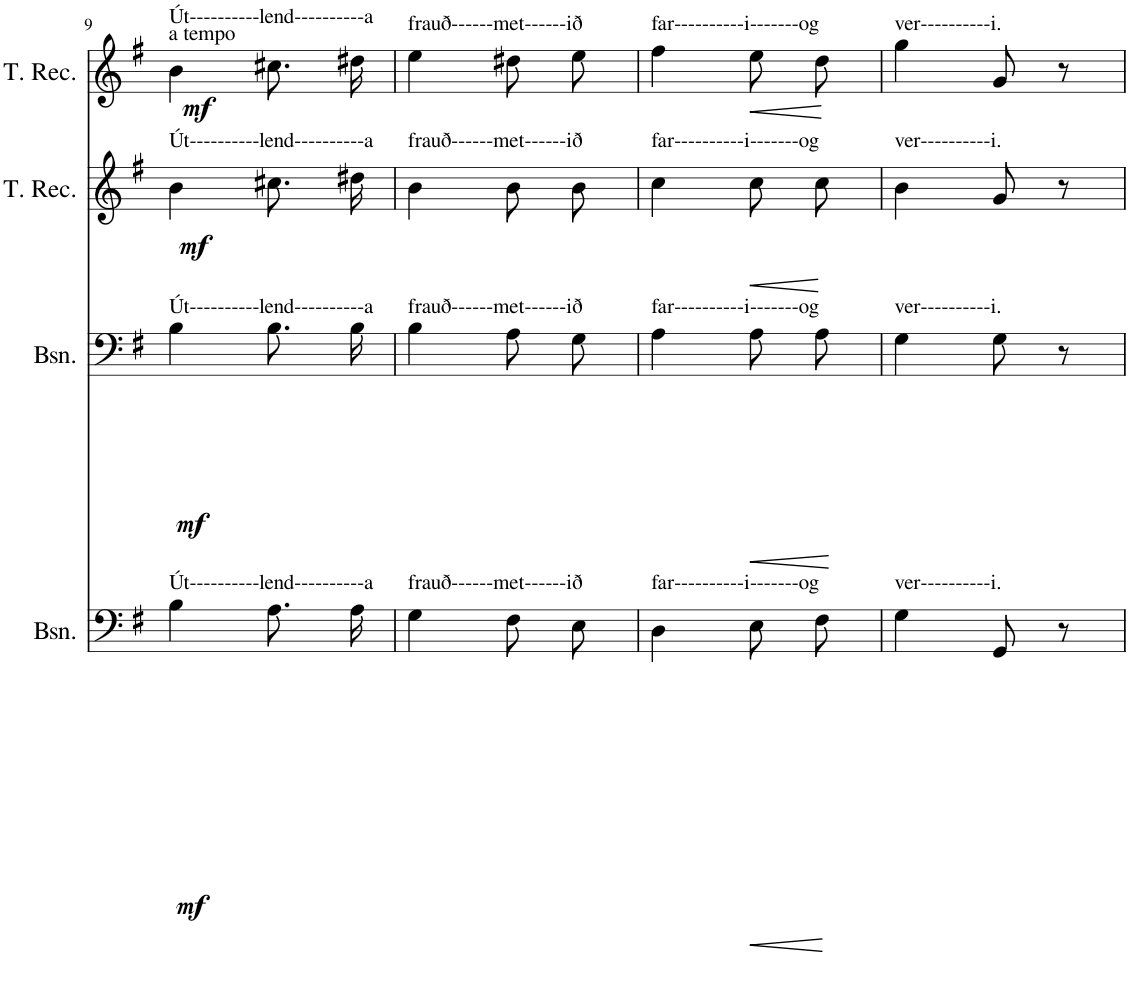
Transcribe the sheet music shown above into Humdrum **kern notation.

**kern	**dynam	**kern	**dynam	**kern	**dynam	**kern	**dynam
*part4	*part4	*part3	*part3	*part2	*part2	*part1	*part1
*staff4	*staff4	*staff3	*staff3	*staff2	*staff2	*staff1	*staff1
*I"Bassoon	*	*I"Bassoon	*	*I"Tenor Recorder	*	*I"Tenor Recorder	*
*I'Bsn.	*	*I'Bsn.	*	*I'T. Rec.	*	*I'T. Rec.	*
!!LO:PB:g=z
*clefF4	*	*clefF4	*	*clefG2	*	*clefG2	*
*k[f#]	*	*k[f#]	*	*k[f#]	*	*k[f#]	*
*M2/4	*	*M2/4	*	*M2/4	*	*M2/4	*
=9	=9	=9	=9	=9	=9	=9	=9
!	!	!	!	!	!	!LO:TX:a:t=a tempo	!
!	!	!	!	!	!	!LO:TX:a:t=Út----------lend----------a	!
!	!	!	!	!LO:TX:a:t=Út----------lend----------a	!	!	!
!	!	!LO:TX:a:t=Út----------lend----------a	!	!	!	!	!
!LO:TX:a:t=Út----------lend----------a	!	!	!	!	!	!	!
!	!LO:DY:b	!	!LO:DY:b	!	!LO:DY:b	!	!LO:DY:b
4B\	mf	4B\	mf	4b\	mf	4b\	mf
8.A\L	.	8.B\L	.	8.cc#X\L	.	8.cc#X\L	.
16A\Jk	.	16B\Jk	.	16dd#X\Jk	.	16dd#X\Jk	.
=10	=10	=10	=10	=10	=10	=10	=10
!	!	!	!	!	!	!LO:TX:a:t=frauð------met------ið	!
!	!	!	!	!LO:TX:a:t=frauð------met------ið	!	!	!
!	!	!LO:TX:a:t=frauð------met------ið	!	!	!	!	!
!LO:TX:a:t=frauð------met------ið	!	!	!	!	!	!	!
4G\	.	4B\	.	4b\	.	4ee\	.
8F#\L	.	8A\L	.	8b\L	.	8dd#X\L	.
8E\J	.	8G\J	.	8b\J	.	8ee\J	.
=11	=11	=11	=11	=11	=11	=11	=11
!	!	!	!	!	!	!LO:TX:a:t=far----------i-------og	!
!	!	!	!	!LO:TX:a:t=far----------i-------og	!	!	!
!	!	!LO:TX:a:t=far----------i-------og	!	!	!	!	!
!LO:TX:a:t=far----------i-------og	!	!	!	!	!	!	!
4D\	.	4A\	.	4cc\	.	4ff#\	.
!	!LO:HP:b	!	!LO:HP:b	!	!LO:HP:b	!	!LO:HP:b
8E\L	<	8A\L	<	8cc\L	<	8ee\L	<
8F#\J	.	8A\J	.	8cc\J	.	8dd\J	.
.	[	.	[	.	[	.	[
=12	=12	=12	=12	=12	=12	=12	=12
!	!	!	!	!	!	!LO:TX:a:t=ver----------i.	!
!	!	!	!	!LO:TX:a:t=ver----------i.	!	!	!
!	!	!LO:TX:a:t=ver----------i.	!	!	!	!	!
!LO:TX:a:t=ver----------i.	!	!	!	!	!	!	!
4G\	.	4G\	.	4b\	.	4gg\	.
8GG/	.	8G\	.	8g/	.	8g/	.
8r	.	8r	.	8r	.	8r	.
=	=	=	=	=	=	=	=
*-	*-	*-	*-	*-	*-	*-	*-
